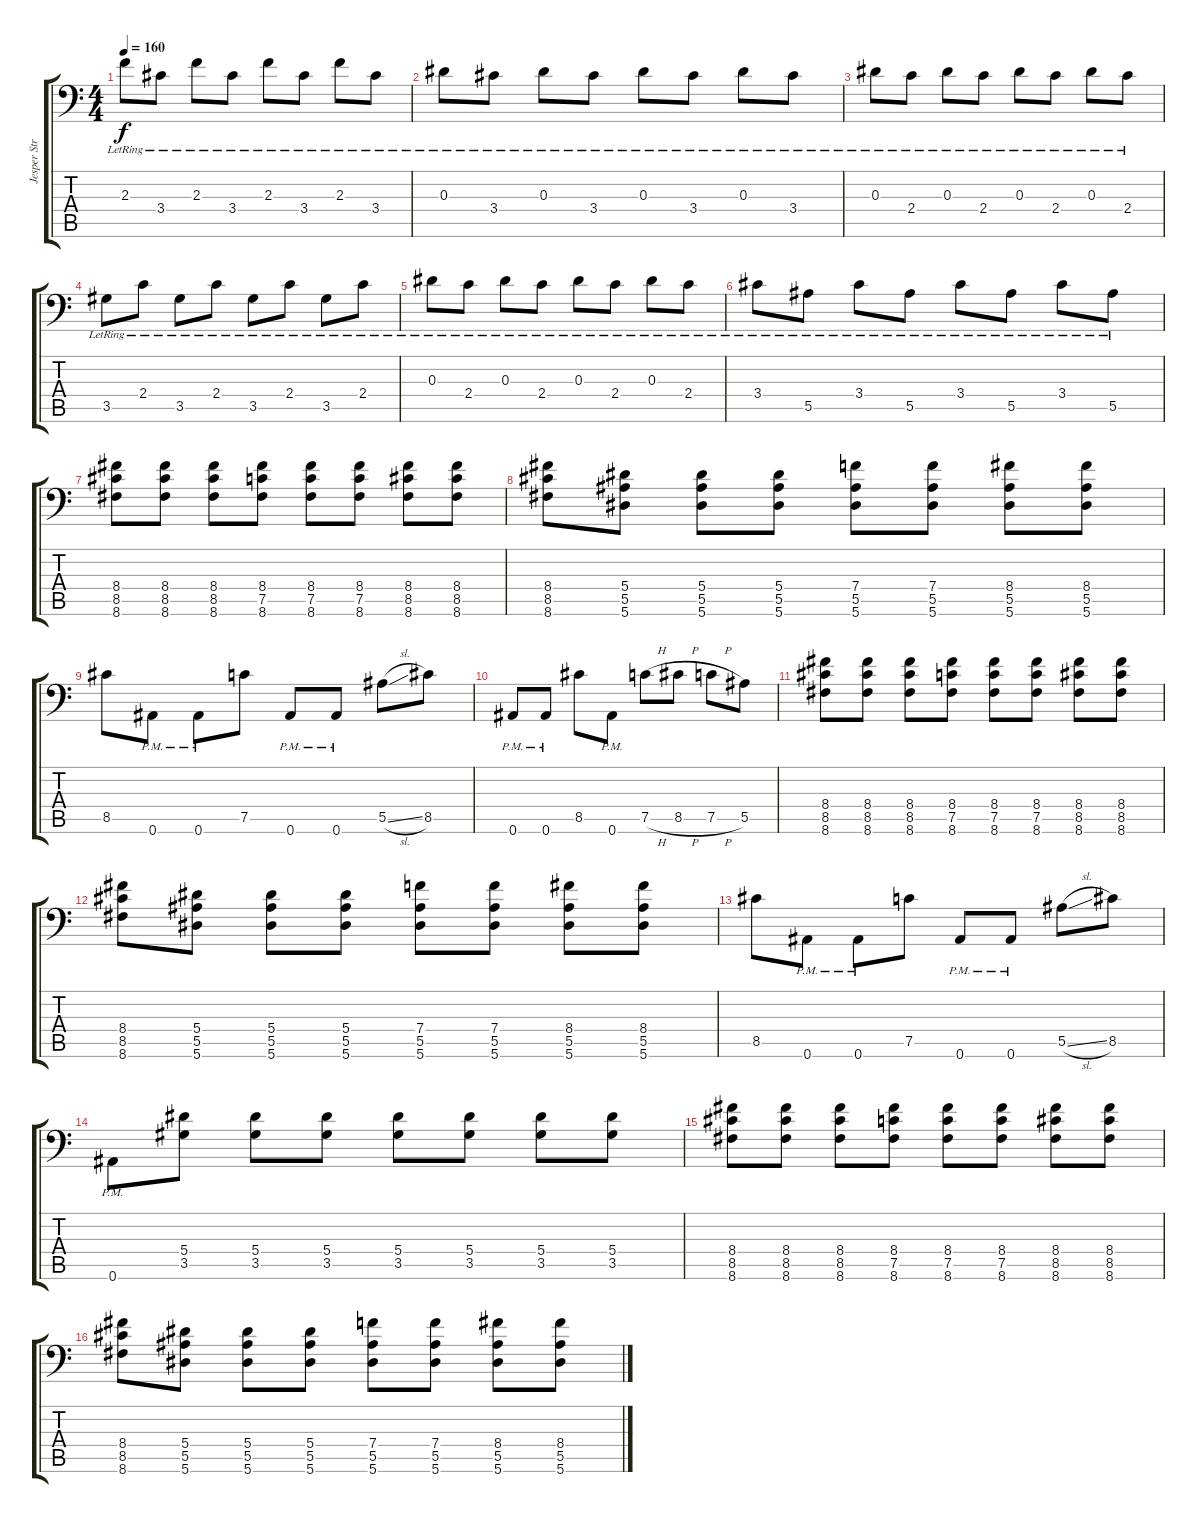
\track ("Jesper Strömblad" "Jesper Str") {instrument distortionguitar}
\staff {score tabs}
\tuning (C4 G3 Eb3 Bb2 F2 Bb1) {hide}
\ts (4 4)
\tempo 160
\clef f4
\ks c
2.3{lr}.8{dy f} 3.4{lr}.8 2.3{lr}.8 3.4{lr}.8 2.3{lr}.8 3.4{lr}.8 2.3{lr}.8 3.4{lr}.8 |
0.3{lr}.8 3.4{lr}.8 0.3{lr}.8 3.4{lr}.8 0.3{lr}.8 3.4{lr}.8 0.3{lr}.8 3.4{lr}.8 |
0.3{lr}.8 2.4{lr}.8 0.3{lr}.8 2.4{lr}.8 0.3{lr}.8 2.4{lr}.8 0.3{lr}.8 2.4{lr}.8 |
3.5{lr}.8 2.4{lr}.8 3.5{lr}.8 2.4{lr}.8 3.5{lr}.8 2.4{lr}.8 3.5{lr}.8 2.4{lr}.8 |
0.3{lr}.8 2.4{lr}.8 0.3{lr}.8 2.4{lr}.8 0.3{lr}.8 2.4{lr}.8 0.3{lr}.8 2.4{lr}.8 |
3.4{lr}.8 5.5{lr}.8 3.4{lr}.8 5.5{lr}.8 3.4{lr}.8 5.5{lr}.8 3.4{lr}.8 5.5{lr}.8 |
(8.4 8.5 8.6).8{balance 0 instrument distortionguitar} (8.4 8.5 8.6).8 (8.4 8.5 8.6).8 (8.4 7.5 8.6).8 (8.4 7.5 8.6).8 (8.4 7.5 8.6).8 (8.4 8.5 8.6).8 (8.4 8.5 8.6).8 |
(8.4 8.5 8.6).8 (5.4 5.5 5.6).8 (5.4 5.5 5.6).8 (5.4 5.5 5.6).8 (7.4 5.5 5.6).8 (7.4 5.5 5.6).8 (8.4 5.5 5.6).8 (8.4 5.5 5.6).8 |
8.5.8 0.6{pm}.8 0.6{pm}.8 7.5.8 0.6{pm}.8 0.6{pm}.8 5.5{sl}.8 8.5.8 |
0.6{pm}.8 0.6{pm}.8 8.5.8 0.6{pm}.8 7.5{h}.8 8.5{h}.8 7.5{h}.8 5.5.8 |
(8.4 8.5 8.6).8 (8.4 8.5 8.6).8 (8.4 8.5 8.6).8 (8.4 7.5 8.6).8 (8.4 7.5 8.6).8 (8.4 7.5 8.6).8 (8.4 8.5 8.6).8 (8.4 8.5 8.6).8 |
(8.4 8.5 8.6).8 (5.4 5.5 5.6).8 (5.4 5.5 5.6).8 (5.4 5.5 5.6).8 (7.4 5.5 5.6).8 (7.4 5.5 5.6).8 (8.4 5.5 5.6).8 (8.4 5.5 5.6).8 |
8.5.8 0.6{pm}.8 0.6{pm}.8 7.5.8 0.6{pm}.8 0.6{pm}.8 5.5{sl}.8 8.5.8 |
0.6{pm}.8 (5.4 3.5).8 (5.4 3.5).8 (5.4 3.5).8 (5.4 3.5).8 (5.4 3.5).8 (5.4 3.5).8 (5.4 3.5).8 |
(8.4 8.5 8.6).8{balance 8} (8.4 8.5 8.6).8 (8.4 8.5 8.6).8 (8.4 7.5 8.6).8 (8.4 7.5 8.6).8 (8.4 7.5 8.6).8 (8.4 8.5 8.6).8 (8.4 8.5 8.6).8 |
(8.4 8.5 8.6).8 (5.4 5.5 5.6).8 (5.4 5.5 5.6).8 (5.4 5.5 5.6).8 (7.4 5.5 5.6).8 (7.4 5.5 5.6).8 (8.4 5.5 5.6).8 (8.4 5.5 5.6).8
